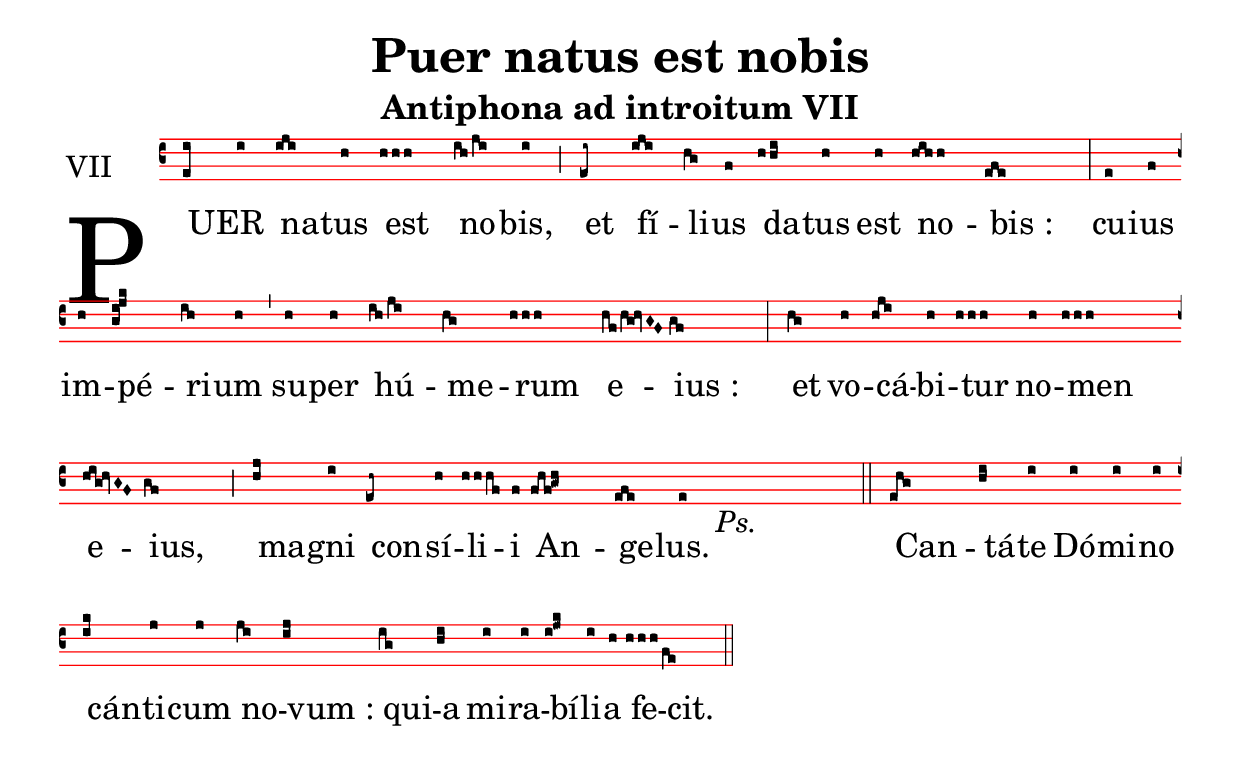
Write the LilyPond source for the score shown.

\version "2.11.38"
\header {
    title	= "Puer natus est nobis"
    subtitle	= "Antiphona ad introitum VII"
    texidoc = "

Demonstrate gregorian chant notation

This file pretty nicely demonstrates what still does not work among
ligatures: (i) horizontal spacing between ligatures and lyrics
aligment is broken; (ii) there is no satisfactory support for
initials; (iii) all scripts are broken as soon as they appear within
ligatures, and episem is broken also outside of ligatures; (iv)
augmentum dots is missing; (v) accidentals must be placed before the
ligature (not demonstrated in this example)."

}

#(set-global-staff-size 26)
\include "gregorian-init.ly"

%%% N.B.: Yes, I know, the formatting of the following looks awful,
%%% but this is intentional for editorial purposes (simplifies some
%%% global search/replace operations in emacs).

cantus = \new VaticanaVoice = "cantus"  {
  \set Staff.instrumentName = \markup {
    \column {
      " " " " " " " " "VII" " "
      {
	\bigger \bigger \bigger \bigger
	\bigger \bigger \bigger \bigger
	\bigger \bigger \bigger \bigger
	"P"
      }
    }
  }
  \[
    g4\melisma	%%% Pu-
    \pes
    d'\melismaEnd
  \]
  d'\augmentum	%%% er
  \[
    d'\melisma	%%% na-
    \pes e' \flexa
    d'\melismaEnd
  \]
  c'		%%% tus
  \[
    c'\melisma	%%% est
    c'
    c'\melismaEnd
  \]
  \[
    d'\melisma	%%% no-
    \flexa c' e' \flexa
    d'\melismaEnd
  \]
  d'\augmentum  %%% bis,
  \divisioMaior
  \[
    g\melisma	%%% et
    \pes \deminutum
    d'\melismaEnd
  \]
  \[
    d'\melisma	%%% fí-
    \pes e' \flexa
    d'\melismaEnd
  \]
  \[
    c'\melisma	%%% li-
    \flexa
    b\melismaEnd
  \]
  a		%%% us
  \[
    c'\melisma	%%% da-
    c' \pes
    d'\melismaEnd
  \]
  c'		%%% tus-
  c'		%%% est
  \[
    c'\melisma	%%% no-
    \pes d' \flexa c'
    c'\melismaEnd
  \]
  \[
    g\melisma	%%% bis:
    \pes a \flexa
    g\melismaEnd\augmentum
  \]
  \divisioMaxima
  g		%%% cu-
  a		%%% ius
  c'		%%% im-
  \[
    b\melisma	%%% pé-
    \pes d' e'
    \pes f'\melismaEnd
  \]
  \[
    d'\melisma	%%% ri-
    \flexa c'\melismaEnd
  \]
  c'\augmentum	%%% um
  \divisioMinima
  c'		%%% su-
  c'		%%% per
  \[
    d'\melisma	%%% hú-
    \flexa c'
    e' \flexa
    d'\melismaEnd
  \]
  \[
    c'\melisma	%%% me-
    \flexa b\melismaEnd
  \]
  \[
    c'\melisma	%%% rum
    c' c'\melismaEnd
  \]
  \[
    c'\melisma	%%% e-
    \flexa a
    c' \flexa b
    \virga c' \inclinatum b
    \inclinatum a\melismaEnd
  \]
  \[
    b\melisma	%%% ius:
    \augmentum \flexa
    a\melismaEnd \augmentum
  \]
  \divisioMaxima
  \[
    c'\melisma	%%% et
    \flexa b\melismaEnd
  \]
  c'		%%% vo-
  \[
    c'\melisma	%%% cá-
    \pes e' \flexa
    d'\melismaEnd
  \]
  c'		%%% bi-
  \[
    c'\melisma	%%% tur
    c' c'\melismaEnd
  \]
  c'		%%% no-
  \[
    c'\melisma	%%% men
    c' c'\melismaEnd
  \]
  \[
    c'\melisma  %%% e-
    \pes d' \flexa b
    \virga c' \inclinatum b
    \inclinatum a\melismaEnd
  \]
  \[
    b\melisma	%%% ius,
    \augmentum \flexa
    a\melismaEnd\augmentum
  \]
  \divisioMaior
  \[
    c'\melisma	%%% ma-
    \pes e'\melismaEnd
  \]
  d'		%%% gni
  \[
    g\melisma	%%% con-
    \pes \deminutum
    c'\melismaEnd
  \]
  c'		%%% sí-
  \[
    c'\melisma	%%% li-
    c' c' \flexa a\melismaEnd
  \]
  a		%%% i
  \[
    a\melisma	%%% An-
    \pes c' \flexa a
    \quilisma b \pes
    c'\melismaEnd
  \]
  \[
    g\melisma	%%% ge-
    \pes a \flexa
    g\melismaEnd
  \]
  g\augmentum	%%% lus.
  s_\markup { \italic { "Ps." } }
  \finalis
  \[
    g\melisma	%%% Can-
    \pes c' \flexa b\melismaEnd
  \]
  \[
    c'\melisma	%%% tá-
    \pes d'\melismaEnd
  \]
  d'		%%% te
  d'		%%% Dó-
  d'		%%% mi-
  d'		%%% no
  \[
    d'\melisma	%%% cán-
    \pes f'\melismaEnd
  \]
  e'		%%% ti-
  e'		%%% cum
  \[
    e'\melisma  %%% no-
    \flexa d'\melismaEnd
  \]
  \[
    d'\melisma	%%% vum:
    \augmentum \pes
    e'\melismaEnd \augmentum
  \]
  \[
    d'\melisma	%%% qui-
    \flexa b\melismaEnd
  \]
  \[
    c'\melisma	%%% a
    \pes d'\melismaEnd
  \]
  d'		%%% mi-
  d'		%%% ra-
  \[
    d'\melisma	%%% bí-
    \quilisma e'
    \pes f'\melismaEnd
  \]
  d'		%%% li-
  c'		%%% a
  \[
    c'\melisma	%%% fe-
    c' c'\melismaEnd
  \]
  \[
    a\melisma  %%% cit.
    \augmentum \flexa
    g\melismaEnd \augmentum
  \]
  \finalis
}

verba = \new Lyrics = "verba" \lyricmode {
  U -- ER na -- tus est no -- bis,
  et fí -- li -- us da -- tus est no -- "bis :"
  cu -- ius im -- pé -- ri -- um su -- per
  hú -- me -- rum e -- "ius :" et vo -- cá --
  bi -- tur no -- men e -- ius, ma -- gni
  con -- sí -- li -- i An -- ge -- lus.
  Can -- tá -- te Dó -- mi -- no cán --
  ti -- cum no -- "vum :" qui -- a mi -- ra --
  bí -- li -- a fe -- cit.
}

\paper  {
%    line-thickness = \staff-space / 7.0
%    line-thickness = \staff-space / 3.0
}

\score {
  <<
    \cantus
    \lyricsto "cantus" \verba
  >>
  \layout {
    indent = 17.0\mm
  }
}

%%% Local Variables:
%%% coding: utf-8
%%% End:
